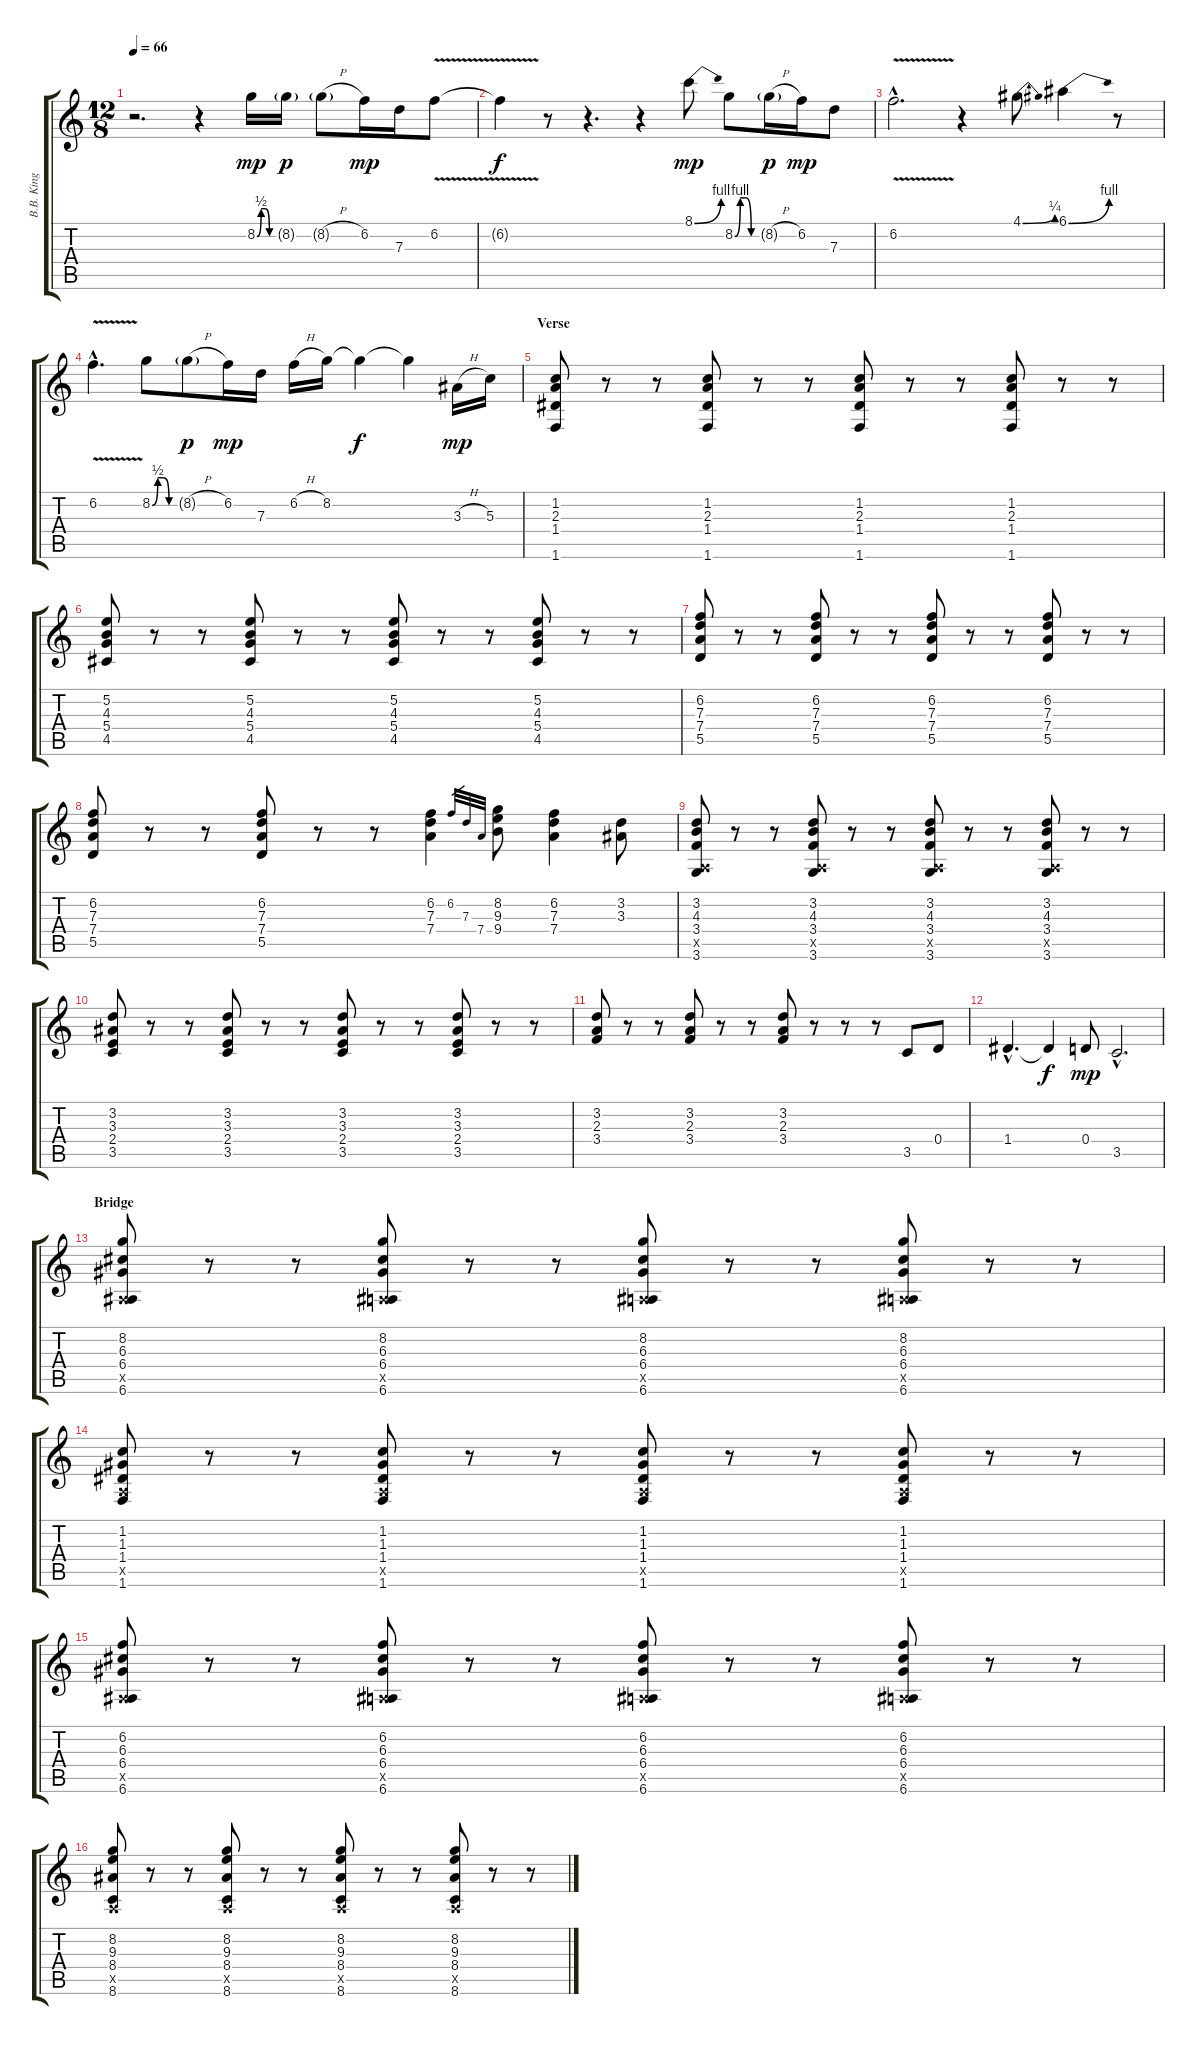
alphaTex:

\track ("B.B. King [Guitar 2]" "B.B. King ") {instrument electricguitarclean}
\staff {score tabs}
\tuning (E4 B3 G3 D3 A2 E2) {hide}
\ts (12 8)
\tempo 66
\clef g2
\ks c
r.2{d dy mp instrument electricguitarclean} r.4 8.2{be (custom 0 0 15 2 30 2 45 0 60 0)}.16 8.2{g}.16{dy p} 8.2{h g}.8 6.2.16{dy mp} 7.3.16 6.2{v}.8 |
6.2{t}.4{dy f} r.8 r.4{d} r.4 8.1{be (bend 0 0 60 4)}.8{dy mp} 8.2{be (custom 0 0 15 4 30 4 45 0 60 0)}.8 8.2{h g}.16{dy p} 6.2.16{dy mp} 7.3.8 |
6.2{v hac}.2{d} r.4 4.1{be (bend 0 0 60 1)}.8 6.1{be (bend 0 0 60 4)}.4 r.8 |
6.2{v hac}.4{d} 8.2{be (custom 0 0 15 2 30 2 45 0 60 0)}.8 8.2{h g}.8{dy p} 6.2.16{dy mp} 7.3.16 6.2{h}.16 8.2.16 8.2{t}.4{dy f} 8.2{t}.4 3.3{h}.16{dy mp} 5.3.16 |
\section ("" "Verse")
(1.2 2.3 1.4 1.6).8 r.8 r.8 (1.2 2.3 1.4 1.6).8 r.8 r.8 (1.2 2.3 1.4 1.6).8 r.8 r.8 (1.2 2.3 1.4 1.6).8 r.8 r.8 |
(5.2 4.3 5.4 4.5).8 r.8 r.8 (5.2 4.3 5.4 4.5).8 r.8 r.8 (5.2 4.3 5.4 4.5).8 r.8 r.8 (5.2 4.3 5.4 4.5).8 r.8 r.8 |
(6.2 7.3 7.4 5.5).8 r.8 r.8 (6.2 7.3 7.4 5.5).8 r.8 r.8 (6.2 7.3 7.4 5.5).8 r.8 r.8 (6.2 7.3 7.4 5.5).8 r.8 r.8 |
(6.2 7.3 7.4 5.5).8 r.8 r.8 (6.2 7.3 7.4 5.5).8 r.8 r.8 (6.2 7.3 7.4).4 6.2.32{gr} 7.3.32{gr} 7.4.32{gr} (8.2 9.3 9.4).8 (6.2 7.3 7.4).4 (3.2 3.3).8 |
(3.2 4.3 3.4 0.5{x} 3.6).8 r.8 r.8 (3.2 4.3 3.4 0.5{x} 3.6).8 r.8 r.8 (3.2 4.3 3.4 0.5{x} 3.6).8 r.8 r.8 (3.2 4.3 3.4 0.5{x} 3.6).8 r.8 r.8 |
(3.2 3.3 2.4 3.5).8 r.8 r.8 (3.2 3.3 2.4 3.5).8 r.8 r.8 (3.2 3.3 2.4 3.5).8 r.8 r.8 (3.2 3.3 2.4 3.5).8 r.8 r.8 |
(3.2 2.3 3.4).8 r.8 r.8 (3.2 2.3 3.4).8 r.8 r.8 (3.2 2.3 3.4).8 r.8 r.8 r.8 3.5.8 0.4.8 |
1.4{hac}.4{d} 1.4{t}.4{dy f} 0.4.8{dy mp} 3.5{hac}.2{d} |
\section ("" "Bridge")
(8.2 6.3 6.4 0.5{x} 6.6).8 r.8 r.8 (8.2 6.3 6.4 0.5{x} 6.6).8 r.8 r.8 (8.2 6.3 6.4 0.5{x} 6.6).8 r.8 r.8 (8.2 6.3 6.4 0.5{x} 6.6).8 r.8 r.8 |
(1.2 1.3 1.4 0.5{x} 1.6).8 r.8 r.8 (1.2 1.3 1.4 0.5{x} 1.6).8 r.8 r.8 (1.2 1.3 1.4 0.5{x} 1.6).8 r.8 r.8 (1.2 1.3 1.4 0.5{x} 1.6).8 r.8 r.8 |
(6.2 6.3 6.4 0.5{x} 6.6).8 r.8 r.8 (6.2 6.3 6.4 0.5{x} 6.6).8 r.8 r.8 (6.2 6.3 6.4 0.5{x} 6.6).8 r.8 r.8 (6.2 6.3 6.4 0.5{x} 6.6).8 r.8 r.8 |
(8.2 9.3 8.4 0.5{x} 8.6).8 r.8 r.8 (8.2 9.3 8.4 0.5{x} 8.6).8 r.8 r.8 (8.2 9.3 8.4 0.5{x} 8.6).8 r.8 r.8 (8.2 9.3 8.4 0.5{x} 8.6).8 r.8 r.8
